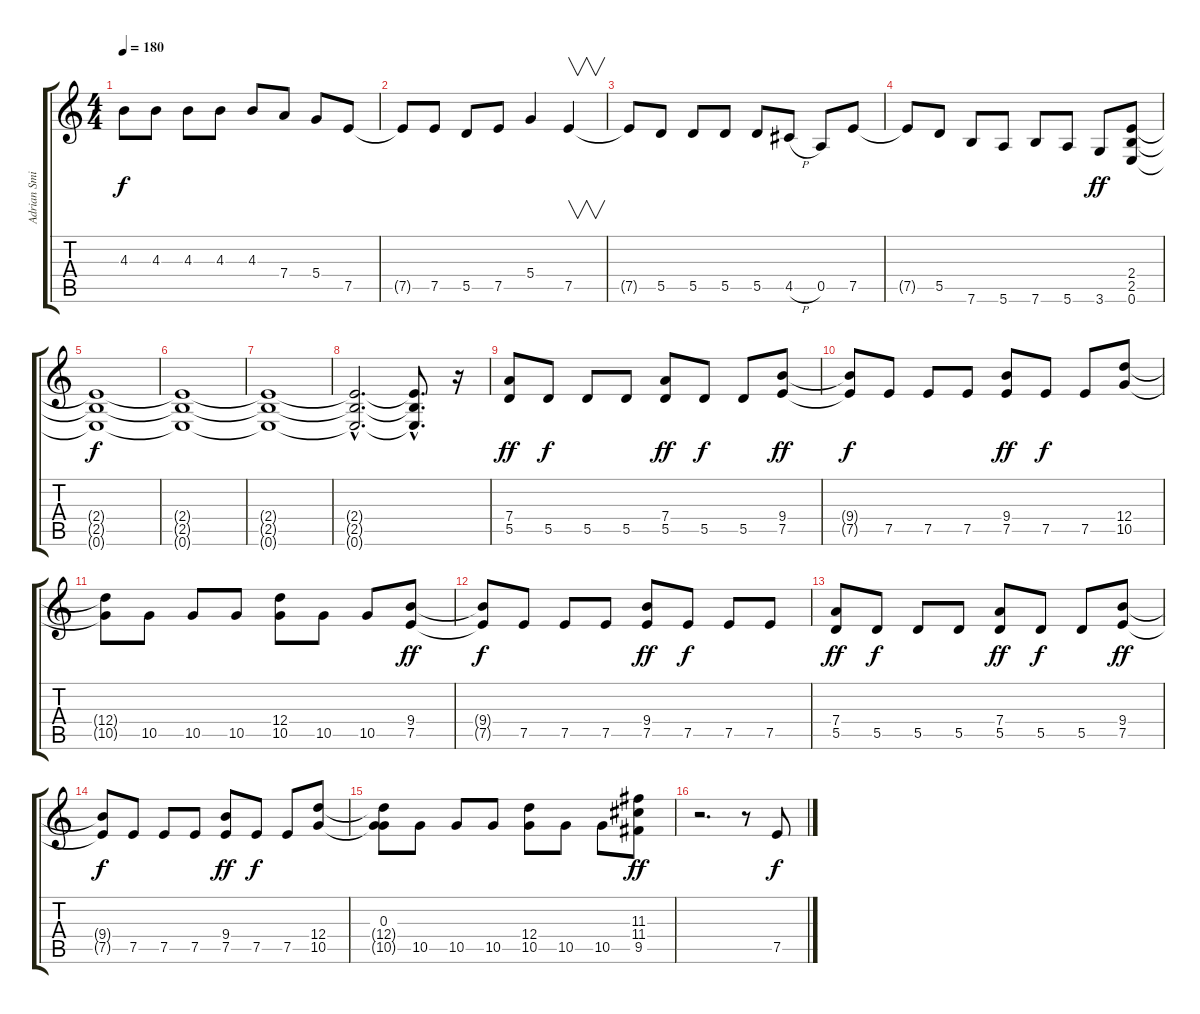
\track ("Adrian Smith" "Adrian Smi") {instrument distortionguitar}
\staff {score tabs}
\tuning (E4 B3 G3 D3 A2 E2) {hide}
\ts (4 4)
\tempo 180
\clef g2
\ks c
4.3.8{dy f} 4.3.8 4.3.8 4.3.8 4.3.8 7.4.8 5.4.8 7.5.8 |
7.5{t}.8 7.5.8 5.5.8 7.5.8 5.4.4 7.5.4{v} |
7.5{t}.8 5.5.8 5.5.8 5.5.8 5.5.8 4.5{h}.8 0.5.8 7.5.8 |
7.5{t}.8 5.5.8 7.6.8 5.6.8 7.6.8 5.6.8 3.6.8{dy ff} (2.4 2.5 0.6).8 |
(2.4{t} 2.5{t} 0.6{t}).1{dy f} |
(2.4{t} 2.5{t} 0.6{t}).1 |
(2.4{t} 2.5{t} 0.6{t}).1 |
(2.4{hac t} 2.5{hac t} 0.6{hac t}).2{d} (2.4{hac t} 2.5{hac t} 0.6{hac t}).8{d} r.16 |
(7.4 5.5).8{dy ff} 5.5.8{dy f} 5.5.8 5.5.8 (7.4 5.5).8{dy ff} 5.5.8{dy f} 5.5.8 (9.4 7.5).8{dy ff} |
(9.4{t} 7.5{t}).8{dy f} 7.5.8 7.5.8 7.5.8 (9.4 7.5).8{dy ff} 7.5.8{dy f} 7.5.8 (12.4 10.5).8 |
(12.4{t} 10.5{t}).8 10.5.8 10.5.8 10.5.8 (12.4 10.5).8 10.5.8 10.5.8 (9.4 7.5).8{dy ff} |
(9.4{t} 7.5{t}).8{dy f} 7.5.8 7.5.8 7.5.8 (9.4 7.5).8{dy ff} 7.5.8{dy f} 7.5.8 7.5.8 |
(7.4 5.5).8{dy ff} 5.5.8{dy f} 5.5.8 5.5.8 (7.4 5.5).8{dy ff} 5.5.8{dy f} 5.5.8 (9.4 7.5).8{dy ff} |
(9.4{t} 7.5{t}).8{dy f} 7.5.8 7.5.8 7.5.8 (9.4 7.5).8{dy ff} 7.5.8{dy f} 7.5.8 (12.4 10.5).8 |
(0.3 12.4{t} 10.5{t}).8 10.5.8 10.5.8 10.5.8 (12.4 10.5).8 10.5.8 10.5.8 (11.3 11.4 9.5).8{dy ff} |
r.2{d} r.8 7.5.8{dy f}
